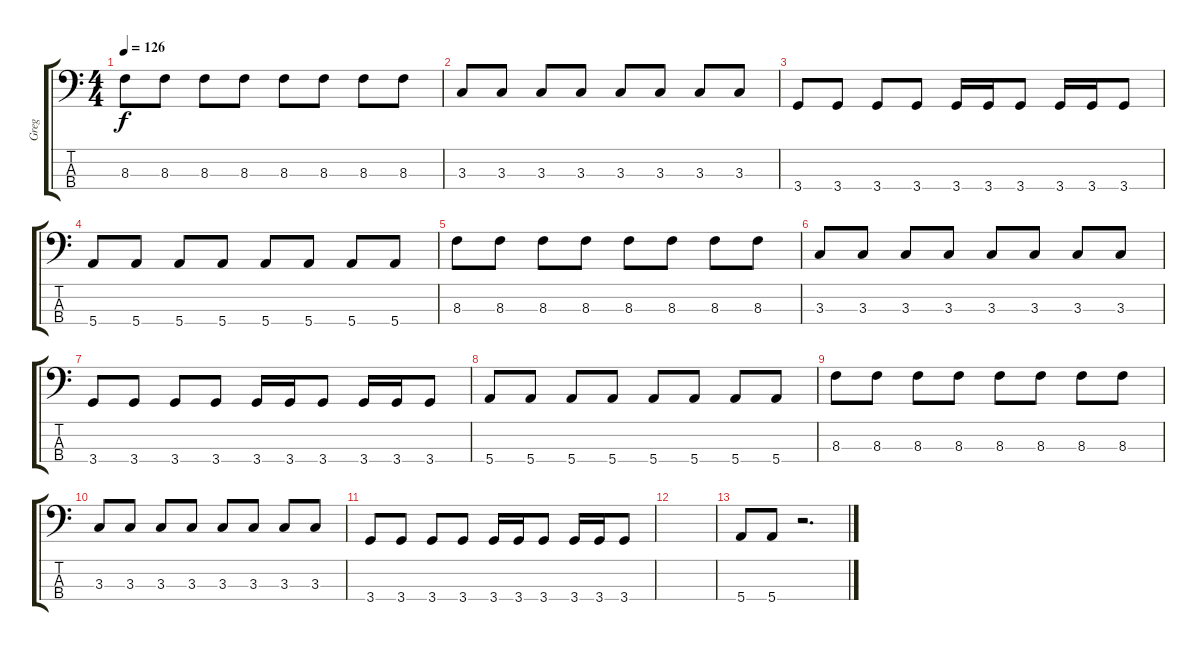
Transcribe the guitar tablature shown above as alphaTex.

\track ("Greg" "Greg") {instrument electricbassfinger}
\staff {score tabs}
\tuning (G2 D2 A1 E1) {hide}
\ts (4 4)
\tempo 126
\clef f4
\ks c
8.3.8{dy f} 8.3.8 8.3.8 8.3.8 8.3.8 8.3.8 8.3.8 8.3.8 |
3.3.8 3.3.8 3.3.8 3.3.8 3.3.8 3.3.8 3.3.8 3.3.8 |
3.4.8 3.4.8 3.4.8 3.4.8 3.4.16 3.4.16 3.4.8 3.4.16 3.4.16 3.4.8 |
5.4.8 5.4.8 5.4.8 5.4.8 5.4.8 5.4.8 5.4.8 5.4.8 |
8.3.8 8.3.8 8.3.8 8.3.8 8.3.8 8.3.8 8.3.8 8.3.8 |
3.3.8 3.3.8 3.3.8 3.3.8 3.3.8 3.3.8 3.3.8 3.3.8 |
3.4.8 3.4.8 3.4.8 3.4.8 3.4.16 3.4.16 3.4.8 3.4.16 3.4.16 3.4.8 |
5.4.8 5.4.8 5.4.8 5.4.8 5.4.8 5.4.8 5.4.8 5.4.8 |
8.3.8 8.3.8 8.3.8 8.3.8 8.3.8 8.3.8 8.3.8 8.3.8 |
3.3.8 3.3.8 3.3.8 3.3.8 3.3.8 3.3.8 3.3.8 3.3.8 |
3.4.8 3.4.8 3.4.8 3.4.8 3.4.16 3.4.16 3.4.8 3.4.16 3.4.16 3.4.8 |
|
5.4.8 5.4.8 r.2{d}
